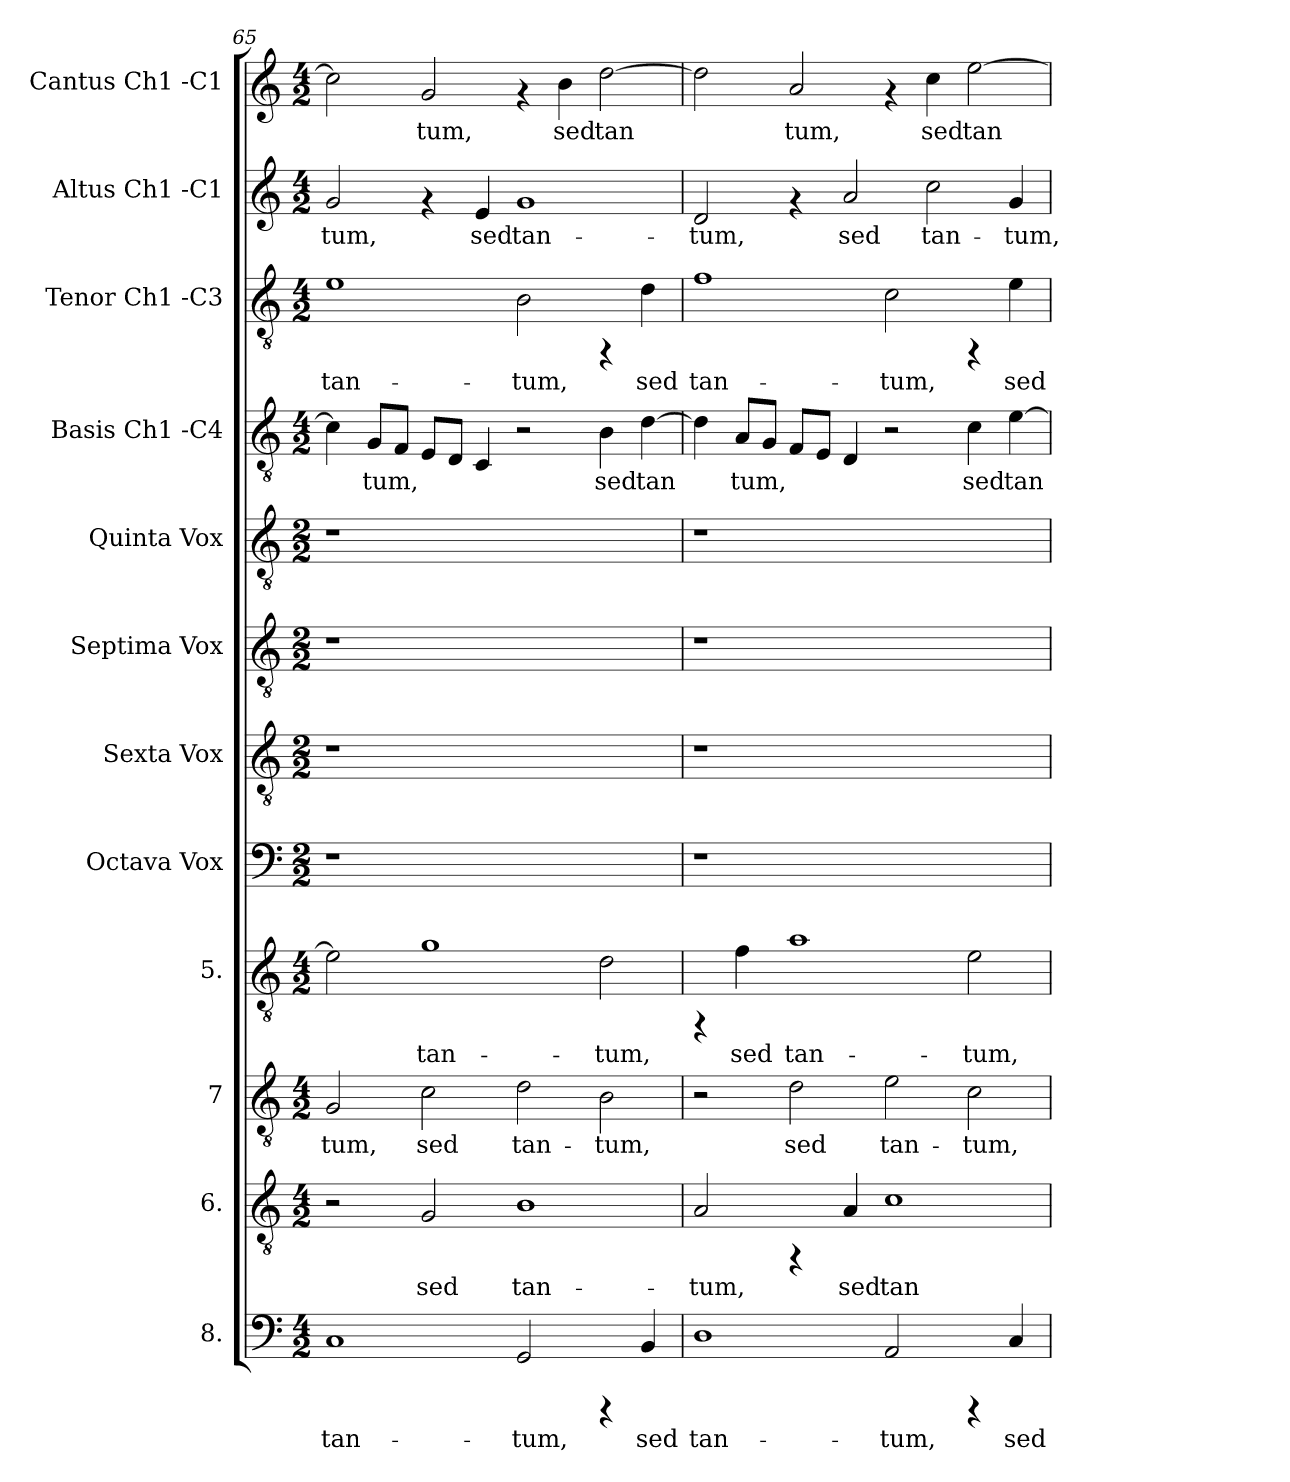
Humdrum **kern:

**kern	**text	**kern	**text	**kern	**text	**kern	**text	**kern	**kern	**kern	**kern	**kern	**text	**kern	**text	**kern	**text	**kern	**text
*part12	*part12	*part11	*part11	*part10	*part10	*part9	*part9	*part8	*part7	*part6	*part5	*part4	*part4	*part3	*part3	*part2	*part2	*part1	*part1
*staff12	*staff12	*staff11	*staff11	*staff10	*staff10	*staff9	*staff9	*staff8	*staff7	*staff6	*staff5	*staff4	*staff4	*staff3	*staff3	*staff2	*staff2	*staff1	*staff1
*I"8.	*	*I"6.	*	*I"7	*	*I"5.	*	*I"Octava  Vox	*I"Sexta  Vox	*I"Septima  Vox	*I"Quinta  Vox	*I"Basis  Ch1 -C4	*	*I"Tenor  Ch1 -C3	*	*I"Altus  Ch1 -C1	*	*I"Cantus  Ch1 -C1	*
*	*	*	*	*	*	*	*	*	*	*	*	*	*	*I'T	*	*I'A	*	*I'C	*
*clefF4	*	*clefGv2	*	*clefGv2	*	*clefGv2	*	*clefF4	*clefGv2	*clefGv2	*clefGv2	*clefGv2	*	*clefGv2	*	*clefG2	*	*clefG2	*
*k[]	*	*k[]	*	*k[]	*	*k[]	*	*k[]	*k[]	*k[]	*k[]	*k[]	*	*k[]	*	*k[]	*	*k[]	*
*C:	*	*C:	*	*C:	*	*C:	*	*C:	*C:	*C:	*C:	*C:	*	*C:	*	*C:	*	*C:	*
*M4/2	*	*M4/2	*	*M4/2	*	*M4/2	*	*M2/2	*M2/2	*M2/2	*M2/2	*M4/2	*	*M4/2	*	*M4/2	*	*M4/2	*
=65	=65	=65	=65	=65	=65	=65	=65	=65	=65	=65	=65	=65	=65	=65	=65	=65	=65	=65	=65
!	!LO:LY:b:cj	!	!	!	!LO:LY:b:cj	!	!LO:LY:b:cj	!	!	!	!	!	!LO:LY:b:cj	!	!LO:LY:b:cj	!	!LO:LY:b:cj	!	!LO:LY:b:cj
1C	tan-	2r	.	2G/	-tum,	2e\]	.	1r	1r	1r	1r	4c\]	--	1e	tan-	2g/	-tum,	2cc\]	--
!	!	!	!	!	!	!	!	!	!	!	!	!	!LO:LY:b:cj	!	!	!	!	!	!
.	.	.	.	.	.	.	.	.	.	.	.	8G/L	-tum,	.	.	.	.	.	.
!	!	!	!	!	!	!	!	!	!	!	!	!	!LO:LY:b:cj	!	!	!	!	!	!
.	.	.	.	.	.	.	.	.	.	.	.	8F/J	.	.	.	.	.	.	.
!	!	!	!LO:LY:b:cj	!	!LO:LY:b:cj	!	!LO:LY:b:cj	!	!	!	!	!	!LO:LY:b:cj	!	!	!	!	!	!LO:LY:b:cj
.	.	2G/	sed	2c\	sed	1g	tan-	.	.	.	.	8E/L	.	.	.	4rf	.	2g/	-tum,
!	!	!	!	!	!	!	!	!	!	!	!	!	!LO:LY:b:cj	!	!	!	!	!	!
.	.	.	.	.	.	.	.	.	.	.	.	8D/J	.	.	.	.	.	.	.
!	!	!	!	!	!	!	!	!	!	!	!	!	!LO:LY:b:cj	!	!	!	!LO:LY:b:cj	!	!
.	.	.	.	.	.	.	.	.	.	.	.	4C/	.	.	.	4e/	sed	.	.
!	!LO:LY:b:cj	!	!LO:LY:b:cj	!	!LO:LY:b:cj	!	!	!	!	!	!	!	!	!	!LO:LY:b:cj	!	!LO:LY:b:cj	!	!
2GG/	-tum,	1B	tan-	2d\	tan-	.	.	1ryy	1ryy	1ryy	1ryy	2r	.	2B\	-tum,	1g	tan-	4rf	.
!	!	!	!	!	!	!	!	!	!	!	!	!	!	!	!	!	!	!	!LO:LY:b:cj
.	.	.	.	.	.	.	.	.	.	.	.	.	.	.	.	.	.	4b\	sed
!	!	!	!	!	!LO:LY:b:cj	!	!LO:LY:b:cj	!	!	!	!	!	!LO:LY:b:cj	!	!	!	!	!	!LO:LY:b:cj
4rCCC	.	.	.	2B\	-tum,	2d\	-tum,	.	.	.	.	4B\	sed	4rFF	.	.	.	[>2dd\	tan-
!	!LO:LY:b:cj	!	!	!	!	!	!	!	!	!	!	!	!LO:LY:b:cj	!	!LO:LY:b:cj	!	!	!	!
4BB/	sed	.	.	.	.	.	.	.	.	.	.	[>4d\	tan-	4d\	sed	.	.	.	.
!!LO:PB:g=z
=66	=66	=66	=66	=66	=66	=66	=66	=66	=66	=66	=66	=66	=66	=66	=66	=66	=66	=66	=66
!	!LO:LY:b:cj	!	!LO:LY:b:cj	!	!	!	!	!	!	!	!	!	!LO:LY:b:cj	!	!LO:LY:b:cj	!	!LO:LY:b:cj	!	!LO:LY:b:cj
1D	tan-	2A/	-tum,	2r	.	4rFF	.	1r	1r	1r	1r	4d\]	--	1f	tan-	2d/	-tum,	2dd\]	--
!	!	!	!	!	!	!	!LO:LY:b:cj	!	!	!	!	!	!LO:LY:b:cj	!	!	!	!	!	!
.	.	.	.	.	.	4f\	sed	.	.	.	.	8A/L	-tum,	.	.	.	.	.	.
!	!	!	!	!	!	!	!	!	!	!	!	!	!LO:LY:b:cj	!	!	!	!	!	!
.	.	.	.	.	.	.	.	.	.	.	.	8G/J	.	.	.	.	.	.	.
!	!	!	!	!	!LO:LY:b:cj	!	!LO:LY:b:cj	!	!	!	!	!	!LO:LY:b:cj	!	!	!	!	!	!LO:LY:b:cj
.	.	4rFF	.	2d\	sed	1a	tan-	.	.	.	.	8F/L	.	.	.	4rf	.	2a/	-tum,
!	!	!	!	!	!	!	!	!	!	!	!	!	!LO:LY:b:cj	!	!	!	!	!	!
.	.	.	.	.	.	.	.	.	.	.	.	8E/J	.	.	.	.	.	.	.
!	!	!	!LO:LY:b:cj	!	!	!	!	!	!	!	!	!	!LO:LY:b:cj	!	!	!	!LO:LY:b:cj	!	!
.	.	4A/	sed	.	.	.	.	.	.	.	.	4D/	.	.	.	2a/	sed	.	.
!	!LO:LY:b:cj	!	!LO:LY:b:cj	!	!LO:LY:b:cj	!	!	!	!	!	!	!	!	!	!LO:LY:b:cj	!	!	!	!
2AA/	-tum,	1c	tan-	2e\	tan-	.	.	1ryy	1ryy	1ryy	1ryy	2r	.	2c\	-tum,	.	.	4rf	.
!	!	!	!	!	!	!	!	!	!	!	!	!	!	!	!	!	!LO:LY:b:cj	!	!LO:LY:b:cj
.	.	.	.	.	.	.	.	.	.	.	.	.	.	.	.	2cc\	tan-	4cc\	sed
!	!	!	!	!	!LO:LY:b:cj	!	!LO:LY:b:cj	!	!	!	!	!	!LO:LY:b:cj	!	!	!	!	!	!LO:LY:b:cj
4rCCC	.	.	.	2c\	-tum,	2e\	-tum,	.	.	.	.	4c\	sed	4rFF	.	.	.	[>2ee\	tan-
!	!LO:LY:b:cj	!	!	!	!	!	!	!	!	!	!	!	!LO:LY:b:cj	!	!LO:LY:b:cj	!	!LO:LY:b:cj	!	!
4C/	sed	.	.	.	.	.	.	.	.	.	.	[>4e\	tan-	4e\	sed	4g/	-tum,	.	.
=	=	=	=	=	=	=	=	=	=	=	=	=	=	=	=	=	=	=	=
*-	*-	*-	*-	*-	*-	*-	*-	*-	*-	*-	*-	*-	*-	*-	*-	*-	*-	*-	*-
